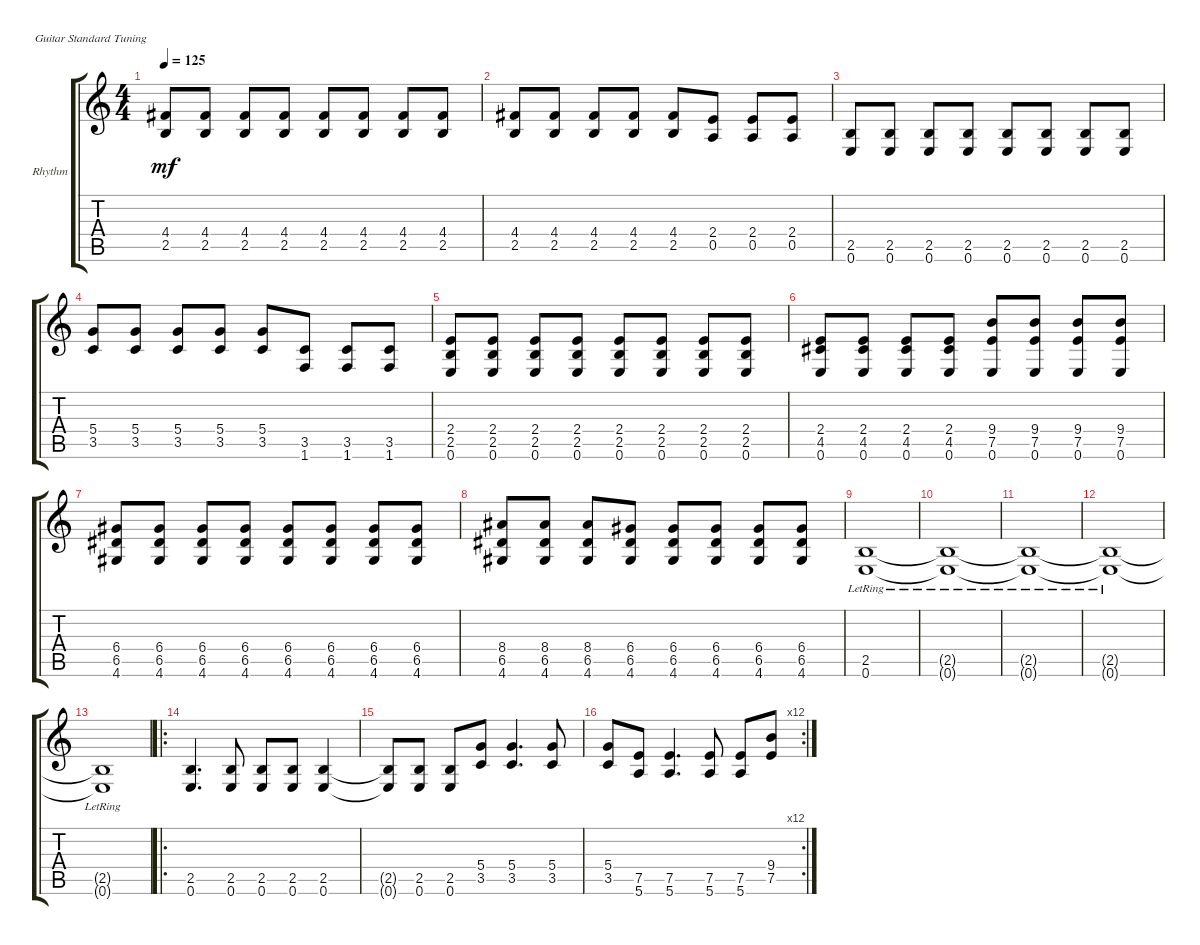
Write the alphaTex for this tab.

\bracketExtendMode groupsimilarinstruments
\firstSystemTrackNameOrientation horizontal
\otherSystemsTrackNameOrientation horizontal
\track ("Rhythm" "Rhythm") {instrument distortionguitar}
\staff {score tabs}
\tuning (E4 B3 G3 D3 A2 E2)
\ts (4 4)
\tempo 125
\clef g2
\ks c
(4.4 2.5).8{dy mf} (2.5 4.4).8 (4.4 2.5).8 (4.4 2.5).8 (4.4 2.5).8 (4.4 2.5).8 (4.4 2.5).8 (4.4 2.5).8 |
(4.4 2.5).8 (4.4 2.5).8 (4.4 2.5).8 (4.4 2.5).8 (4.4 2.5).8 (2.4 0.5).8 (2.4 0.5).8 (2.4 0.5).8 |
(2.5 0.6).8 (2.5 0.6).8 (2.5 0.6).8 (2.5 0.6).8 (2.5 0.6).8 (2.5 0.6).8 (2.5 0.6).8 (2.5 0.6).8 |
(5.4 3.5).8 (5.4 3.5).8 (5.4 3.5).8 (5.4 3.5).8 (5.4 3.5).8 (3.5 1.6).8 (3.5 1.6).8 (3.5 1.6).8 |
(2.4 2.5 0.6).8 (2.4 2.5 0.6).8 (2.4 2.5 0.6).8 (2.4 2.5 0.6).8 (2.4 2.5 0.6).8 (2.4 2.5 0.6).8 (2.4 2.5 0.6).8 (2.4 2.5 0.6).8 |
(2.4 4.5 0.6).8 (2.4 4.5 0.6).8 (2.4 4.5 0.6).8 (2.4 4.5 0.6).8 (9.4 7.5 0.6).8 (9.4 7.5 0.6).8 (9.4 7.5 0.6).8 (9.4 7.5 0.6).8 |
(4.6 6.5 6.4).8 (4.6 6.5 6.4).8 (4.6 6.5 6.4).8 (4.6 6.5 6.4).8 (4.6 6.5 6.4).8 (4.6 6.5 6.4).8 (4.6 6.5 6.4).8 (4.6 6.5 6.4).8 |
\scale
0.524394 (8.4 6.5 4.6).8 (8.4 6.5 4.6).8 (8.4 6.5 4.6).8 (6.4 6.5 4.6).8 (6.4 6.5 4.6).8 (6.4 6.5 4.6).8 (6.4 6.5 4.6).8 (6.4 6.5 4.6).8 |
\scale
0.189951 (0.6{lr} 2.5{lr}).1 |
\scale
0.189001 (0.6{lr t} 2.5{lr t}).1 |
\scale
0.194805 (0.6{lr t} 2.5{lr t}).1 |
\scale
0.18882 (2.5{lr t} 0.6{lr t}).1 |
\scale
0.14322 (2.5{lr t} 0.6{lr t}).1 |
\ro
\scale
0.429261 (0.6 2.5).4{d} (2.5 0.6).8 (2.5 0.6).8 (2.5 0.6).8 (2.5 0.6).4 |
\scale
0.392939 (2.5{t} 0.6{t}).8 (2.5 0.6).8 (0.6 2.5).8 (3.5 5.4).8 (3.5 5.4).4{d} (5.4 3.5).8 |
\rc 12
\scale
0.385017 (5.4 3.5).8 (7.5 5.6).8 (7.5 5.6).4{d} (7.5 5.6).8 (5.6 7.5).8 (7.5 9.4).8
